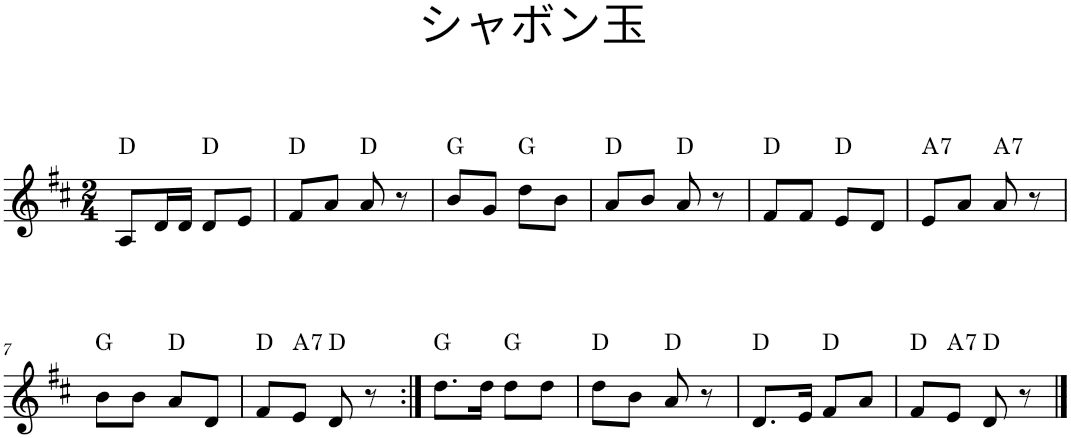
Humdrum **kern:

**kern	**harte
*part1	*part1
*staff1	*
*I"Piano	*
*I'Pno.	*
*clefG2	*
*k[f#c#]	*
*M2/4	*
=1	=1
8A/L	D:maj
16d/L	.
16d/JJ	.
8d/L	D:maj
8e/J	.
=2	=2
8f#/L	D:maj
8a/J	.
8a/	D:maj
8r	.
=3	=3
8b/L	G:maj
8g/J	.
8dd\L	G:maj
8b\J	.
=4	=4
8a/L	D:maj
8b/J	.
8a/	D:maj
8r	.
=5	=5
8f#/L	D:maj
8f#/J	.
8e/L	D:maj
8d/J	.
=6	=6
!	!LO:H:kt=7
8e/L	A:7
8a/J	.
!	!LO:H:kt=7
8a/	A:7
8r	.
!!LO:LB:g=z
=7	=7
8b\L	G:maj
8b\J	.
8a/L	D:maj
8d/J	.
=8	=8
8f#/L	D:maj
!	!LO:H:kt=7
8e/J	A:7
8d/	D:maj
8r	.
=9:|!	=9:|!
8.dd\L	G:maj
16dd\Jk	.
8dd\L	G:maj
8dd\J	.
=10	=10
8dd\L	D:maj
8b\J	.
8a/	D:maj
8r	.
=11	=11
8.d/L	D:maj
16e/Jk	.
8f#/L	D:maj
8a/J	.
=12	=12
8f#/L	D:maj
!	!LO:H:kt=7
8e/J	A:7
8d/	D:maj
8r	.
==	==
*-	*-
